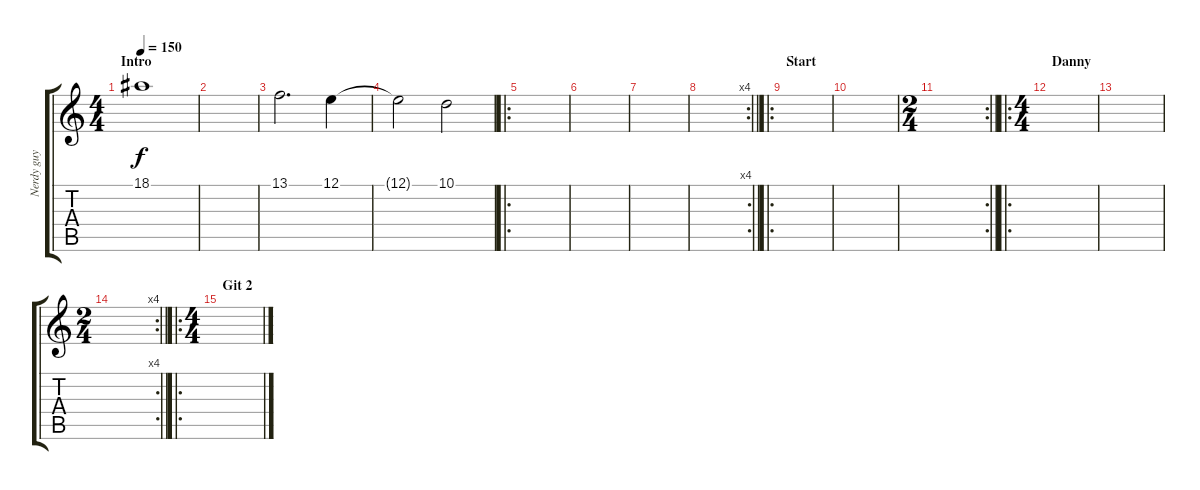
\track ("Nerdy guy" "Nerdy guy") {instrument acousticgrandpiano}
\staff {score tabs}
\tuning (E4 B3 G3 D3 A2 D2) {hide}
\ts (4 4)
\section ("" "Intro")
\tempo 150
\clef g2
\ks c
18.1.1{dy f instrument acousticgrandpiano} |
|
13.1.2{d} 12.1.4 |
12.1{t}.2 10.1.2 |
\ro
|
|
|
\rc 4
\barLineRight lightlight
|
\ro
\section ("" "Start")
|
|
\rc 2
\ts (2 4)
\barLineRight lightlight
|
\ro
\ts (4 4)
\section ("" "Danny")
|
|
\rc 4
\ts (2 4)
\barLineRight lightlight
|
\ro
\ts (4 4)
\section ("" "Git 2")
